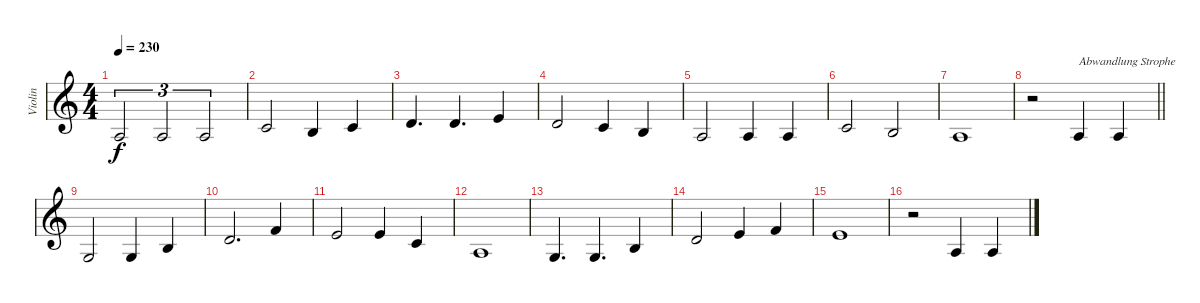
\track ("Violin" "Violin") {instrument violin}
\staff {score}
\tuning (E4 B3 G3 D3 A2 E2) {hide}
\ts (4 4)
\tempo 230
\clef g2
\ks c
2.3.2{tu (3 2) dy f} 7.4.2{tu (3 2)} 2.3.2{tu (3 2)} |
1.2.2 0.2.4 1.2.4 |
3.2.4{d} 3.2.4{d} 0.1.4 |
3.2.2 1.2.4 0.2.4 |
2.3.2 2.3.4 7.4.4 |
1.2.2 0.2.2 |
2.3.1 |
\barLineRight lightlight
r.2 2.3.4{txt "Abwandlung Strophe"} 2.3.4 |
0.3.2 0.3.4 0.2.4 |
3.2.2{d} 1.1.4 |
0.1.2 0.1.4 1.2.4 |
2.3.1 |
0.3.4{d} 0.3.4{d} 0.2.4 |
7.3.2 0.1.4 1.1.4 |
0.1.1 |
r.2 2.3.4 2.3.4
